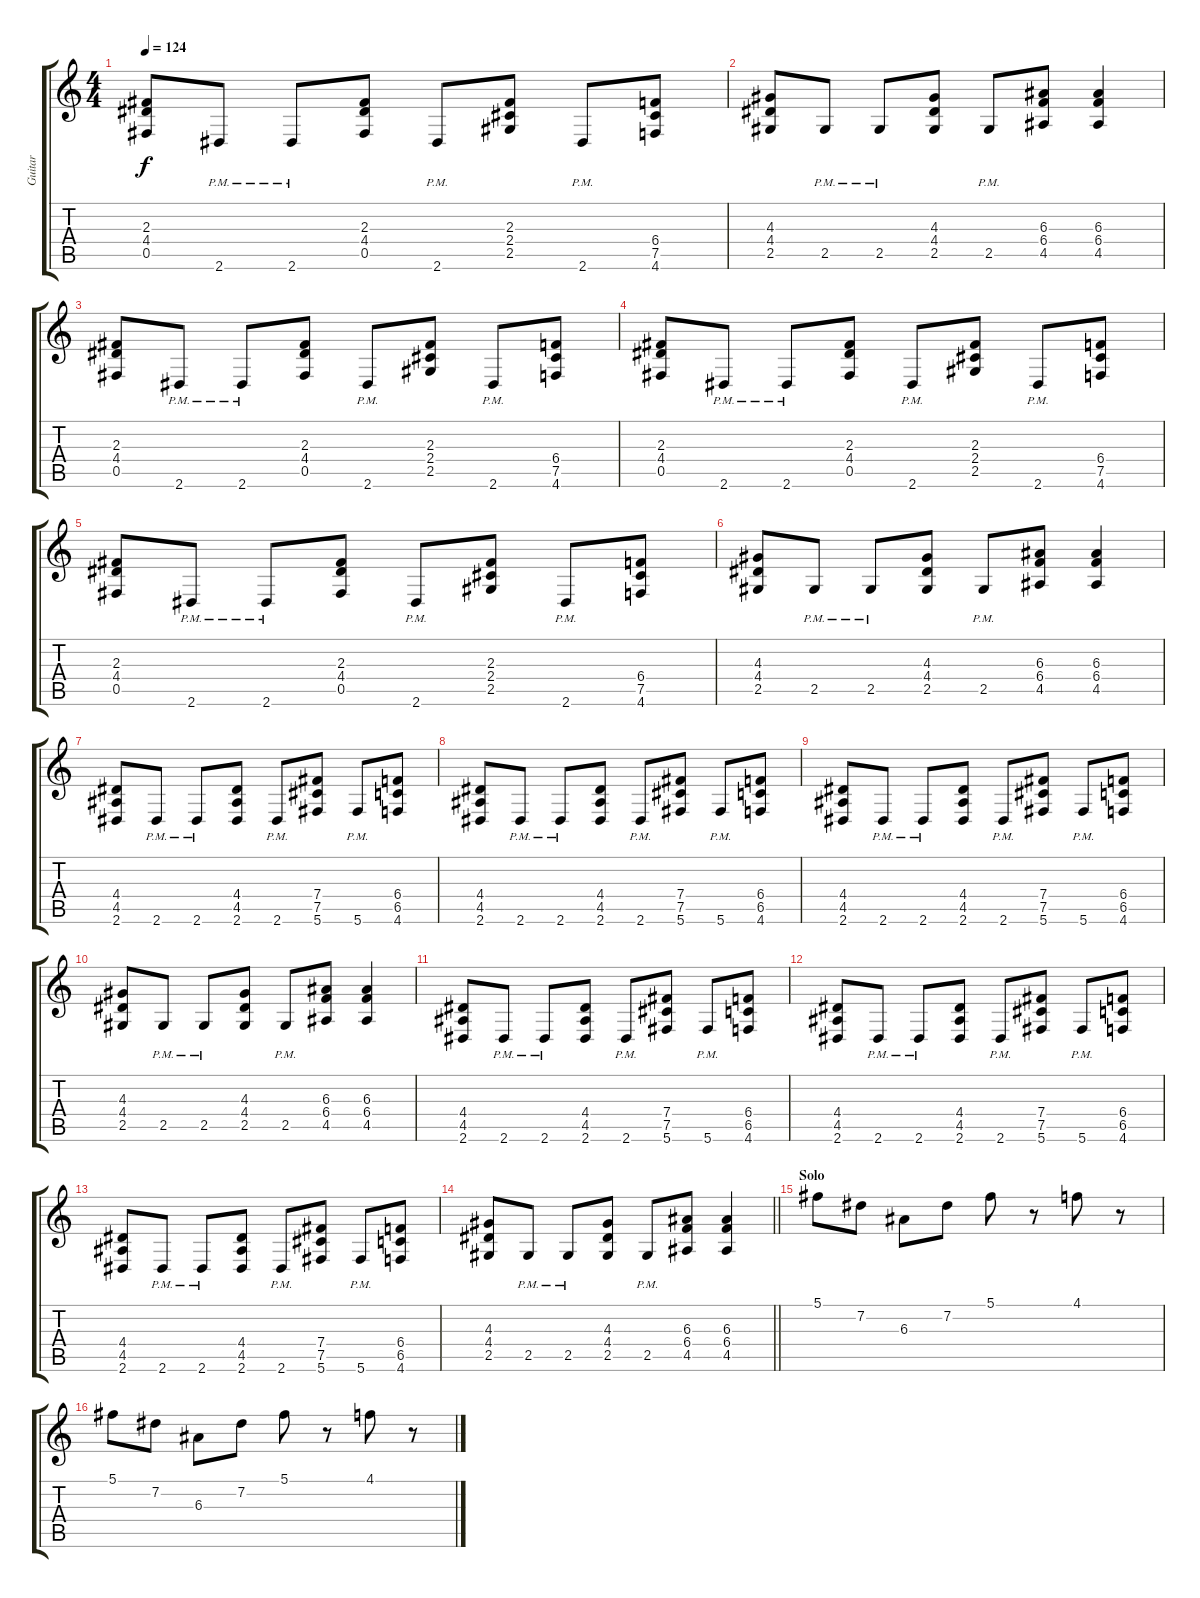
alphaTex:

\track ("Guitar" "Guitar") {instrument distortionguitar}
\staff {score tabs}
\tuning (Db4 Ab3 E3 B2 Gb2 Db2) {hide}
\ts (4 4)
\tempo 124
\clef g2
\ks c
(2.3 4.4 0.5).8{dy f} 2.6{pm}.8 2.6{pm}.8 (2.3 4.4 0.5).8 2.6{pm}.8 (2.3 2.4 2.5).8 2.6{pm}.8 (6.4 7.5 4.6).8 |
(4.3 4.4 2.5).8 2.5{pm}.8 2.5{pm}.8 (4.3 4.4 2.5).8 2.5{pm}.8 (6.3 6.4 4.5).8 (6.3 6.4 4.5).4 |
(2.3 4.4 0.5).8 2.6{pm}.8 2.6{pm}.8 (2.3 4.4 0.5).8 2.6{pm}.8 (2.3 2.4 2.5).8 2.6{pm}.8 (6.4 7.5 4.6).8 |
(2.3 4.4 0.5).8 2.6{pm}.8 2.6{pm}.8 (2.3 4.4 0.5).8 2.6{pm}.8 (2.3 2.4 2.5).8 2.6{pm}.8 (6.4 7.5 4.6).8 |
(2.3 4.4 0.5).8 2.6{pm}.8 2.6{pm}.8 (2.3 4.4 0.5).8 2.6{pm}.8 (2.3 2.4 2.5).8 2.6{pm}.8 (6.4 7.5 4.6).8 |
(4.3 4.4 2.5).8 2.5{pm}.8 2.5{pm}.8 (4.3 4.4 2.5).8 2.5{pm}.8 (6.3 6.4 4.5).8 (6.3 6.4 4.5).4 |
(4.4 4.5 2.6).8{volume 14 balance 0} 2.6{pm}.8 2.6{pm}.8 (4.4 4.5 2.6).8 2.6{pm}.8 (7.4 7.5 5.6).8 5.6{pm}.8 (6.4 6.5 4.6).8 |
(4.4 4.5 2.6).8 2.6{pm}.8 2.6{pm}.8 (4.4 4.5 2.6).8 2.6{pm}.8 (7.4 7.5 5.6).8 5.6{pm}.8 (6.4 6.5 4.6).8 |
(4.4 4.5 2.6).8 2.6{pm}.8 2.6{pm}.8 (4.4 4.5 2.6).8 2.6{pm}.8 (7.4 7.5 5.6).8 5.6{pm}.8 (6.4 6.5 4.6).8 |
(4.3 4.4 2.5).8 2.5{pm}.8 2.5{pm}.8 (4.3 4.4 2.5).8 2.5{pm}.8 (6.3 6.4 4.5).8 (6.3 6.4 4.5).4 |
(4.4 4.5 2.6).8 2.6{pm}.8 2.6{pm}.8 (4.4 4.5 2.6).8 2.6{pm}.8 (7.4 7.5 5.6).8 5.6{pm}.8 (6.4 6.5 4.6).8 |
(4.4 4.5 2.6).8 2.6{pm}.8 2.6{pm}.8 (4.4 4.5 2.6).8 2.6{pm}.8 (7.4 7.5 5.6).8 5.6{pm}.8 (6.4 6.5 4.6).8 |
(4.4 4.5 2.6).8 2.6{pm}.8 2.6{pm}.8 (4.4 4.5 2.6).8 2.6{pm}.8 (7.4 7.5 5.6).8 5.6{pm}.8 (6.4 6.5 4.6).8 |
\barLineRight lightlight
(4.3 4.4 2.5).8 2.5{pm}.8 2.5{pm}.8 (4.3 4.4 2.5).8 2.5{pm}.8 (6.3 6.4 4.5).8 (6.3 6.4 4.5).4 |
\section ("" "Solo")
5.1.8{volume 14 balance 8} 7.2.8 6.3.8 7.2.8 5.1.8 r.8 4.1.8 r.8 |
5.1.8 7.2.8 6.3.8 7.2.8 5.1.8 r.8 4.1.8 r.8
